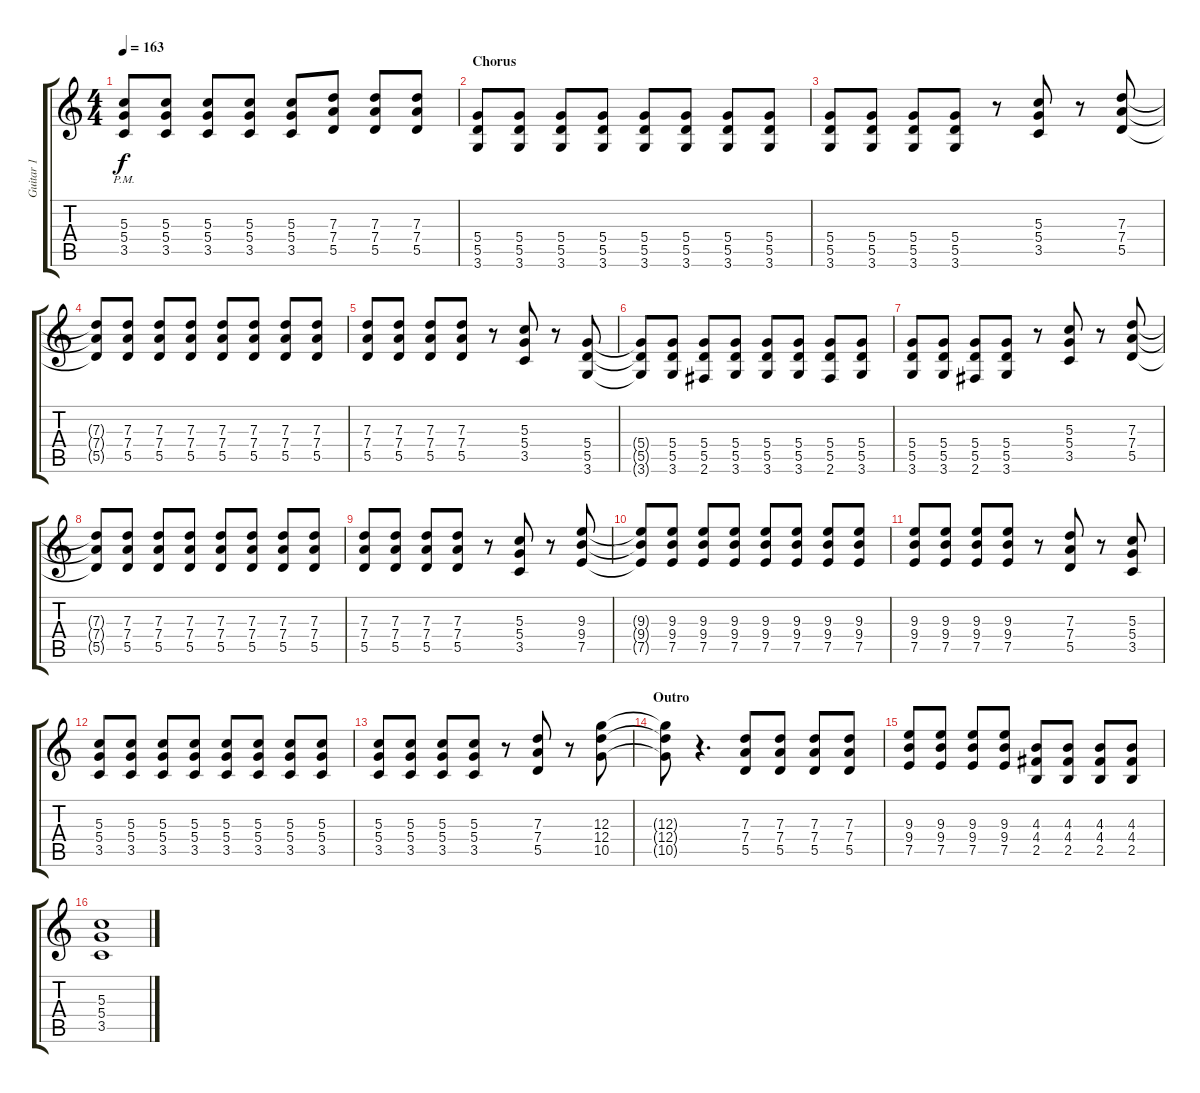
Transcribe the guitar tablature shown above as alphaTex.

\track ("Guitar 1" "Guitar 1") {instrument distortionguitar}
\staff {score tabs}
\tuning (E4 B3 G3 D3 A2 E2) {hide}
\ts (4 4)
\tempo 163
\clef g2
\ks c
(5.3{pm} 5.4{pm} 3.5{pm}).8{dy f} (5.3 5.4 3.5).8 (5.3 5.4 3.5).8 (5.3 5.4 3.5).8 (5.3 5.4 3.5).8 (7.3 7.4 5.5).8 (7.3 7.4 5.5).8 (7.3 7.4 5.5).8 |
\section ("" "Chorus")
(5.4 5.5 3.6).8 (5.4 5.5 3.6).8 (5.4 5.5 3.6).8 (5.4 5.5 3.6).8 (5.4 5.5 3.6).8 (5.4 5.5 3.6).8 (5.4 5.5 3.6).8 (5.4 5.5 3.6).8 |
(5.4 5.5 3.6).8 (5.4 5.5 3.6).8 (5.4 5.5 3.6).8 (5.4 5.5 3.6).8 r.8 (5.3 5.4 3.5).8 r.8 (7.3 7.4 5.5).8 |
(7.3{t} 7.4{t} 5.5{t}).8 (7.3 7.4 5.5).8 (7.3 7.4 5.5).8 (7.3 7.4 5.5).8 (7.3 7.4 5.5).8 (7.3 7.4 5.5).8 (7.3 7.4 5.5).8 (7.3 7.4 5.5).8 |
(7.3 7.4 5.5).8 (7.3 7.4 5.5).8 (7.3 7.4 5.5).8 (7.3 7.4 5.5).8 r.8 (5.3 5.4 3.5).8 r.8 (5.4 5.5 3.6).8 |
(5.4{t} 5.5{t} 3.6{t}).8 (5.4 5.5 3.6).8 (5.4 5.5 2.6).8 (5.4 5.5 3.6).8 (5.4 5.5 3.6).8 (5.4 5.5 3.6).8 (5.4 5.5 2.6).8 (5.4 5.5 3.6).8 |
(5.4 5.5 3.6).8 (5.4 5.5 3.6).8 (5.4 5.5 2.6).8 (5.4 5.5 3.6).8 r.8 (5.3 5.4 3.5).8 r.8 (7.3 7.4 5.5).8 |
(7.3{t} 7.4{t} 5.5{t}).8 (7.3 7.4 5.5).8 (7.3 7.4 5.5).8 (7.3 7.4 5.5).8 (7.3 7.4 5.5).8 (7.3 7.4 5.5).8 (7.3 7.4 5.5).8 (7.3 7.4 5.5).8 |
(7.3 7.4 5.5).8 (7.3 7.4 5.5).8 (7.3 7.4 5.5).8 (7.3 7.4 5.5).8 r.8 (5.3 5.4 3.5).8 r.8 (9.3 9.4 7.5).8 |
(9.3{t} 9.4{t} 7.5{t}).8 (9.3 9.4 7.5).8 (9.3 9.4 7.5).8 (9.3 9.4 7.5).8 (9.3 9.4 7.5).8 (9.3 9.4 7.5).8 (9.3 9.4 7.5).8 (9.3 9.4 7.5).8 |
(9.3 9.4 7.5).8 (9.3 9.4 7.5).8 (9.3 9.4 7.5).8 (9.3 9.4 7.5).8 r.8 (7.3 7.4 5.5).8 r.8 (5.3 5.4 3.5).8 |
(5.3 5.4 3.5).8 (5.3 5.4 3.5).8 (5.3 5.4 3.5).8 (5.3 5.4 3.5).8 (5.3 5.4 3.5).8 (5.3 5.4 3.5).8 (5.3 5.4 3.5).8 (5.3 5.4 3.5).8 |
(5.3 5.4 3.5).8 (5.3 5.4 3.5).8 (5.3 5.4 3.5).8 (5.3 5.4 3.5).8 r.8 (7.3 7.4 5.5).8 r.8 (12.3 12.4 10.5).8 |
\section ("" "Outro")
(12.3{t} 12.4{t} 10.5{t}).8 r.4{d} (7.3 7.4 5.5).8 (7.3 7.4 5.5).8 (7.3 7.4 5.5).8 (7.3 7.4 5.5).8 |
(9.3 9.4 7.5).8 (9.3 9.4 7.5).8 (9.3 9.4 7.5).8 (9.3 9.4 7.5).8 (4.3 4.4 2.5).8 (4.3 4.4 2.5).8 (4.3 4.4 2.5).8 (4.3 4.4 2.5).8 |
(5.3 5.4 3.5).1
